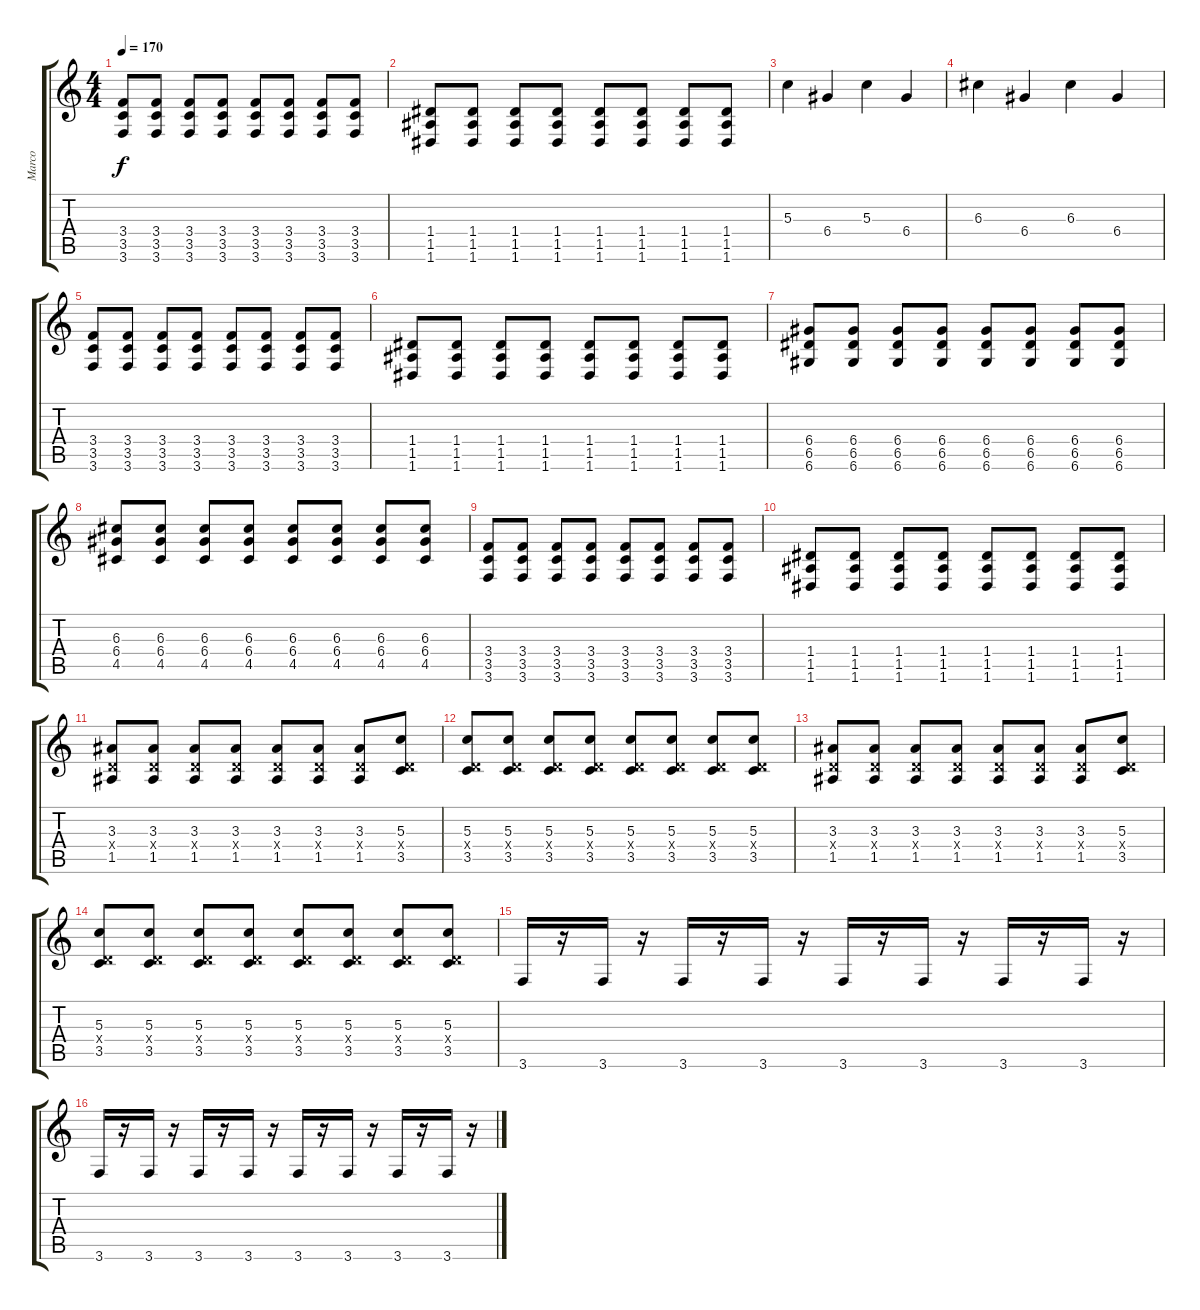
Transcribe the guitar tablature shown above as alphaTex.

\track ("Marco" "Marco") {instrument electricguitarmuted}
\staff {score tabs}
\tuning (E4 B3 G3 D3 A2 D2) {hide}
\ts (4 4)
\tempo 170
\clef g2
\ks c
(3.4 3.5 3.6).8{dy f instrument distortionguitar} (3.4 3.5 3.6).8 (3.4 3.5 3.6).8 (3.4 3.5 3.6).8 (3.4 3.5 3.6).8 (3.4 3.5 3.6).8 (3.4 3.5 3.6).8 (3.4 3.5 3.6).8 |
(1.4 1.5 1.6).8 (1.4 1.5 1.6).8 (1.4 1.5 1.6).8 (1.4 1.5 1.6).8 (1.4 1.5 1.6).8 (1.4 1.5 1.6).8 (1.4 1.5 1.6).8 (1.4 1.5 1.6).8 |
5.3.4{volume 14 instrument electricguitarclean} 6.4.4 5.3.4 6.4.4 |
6.3.4 6.4.4 6.3.4 6.4.4 |
(3.4 3.5 3.6).8{volume 12 instrument distortionguitar} (3.4 3.5 3.6).8 (3.4 3.5 3.6).8 (3.4 3.5 3.6).8 (3.4 3.5 3.6).8 (3.4 3.5 3.6).8 (3.4 3.5 3.6).8 (3.4 3.5 3.6).8 |
(1.4 1.5 1.6).8 (1.4 1.5 1.6).8 (1.4 1.5 1.6).8 (1.4 1.5 1.6).8 (1.4 1.5 1.6).8 (1.4 1.5 1.6).8 (1.4 1.5 1.6).8 (1.4 1.5 1.6).8 |
(6.4 6.5 6.6).8 (6.4 6.5 6.6).8 (6.4 6.5 6.6).8 (6.4 6.5 6.6).8 (6.4 6.5 6.6).8 (6.4 6.5 6.6).8 (6.4 6.5 6.6).8 (6.4 6.5 6.6).8 |
(6.3 6.4 4.5).8 (6.3 6.4 4.5).8 (6.3 6.4 4.5).8 (6.3 6.4 4.5).8 (6.3 6.4 4.5).8 (6.3 6.4 4.5).8 (6.3 6.4 4.5).8 (6.3 6.4 4.5).8 |
(3.4 3.5 3.6).8{instrument distortionguitar} (3.4 3.5 3.6).8 (3.4 3.5 3.6).8 (3.4 3.5 3.6).8 (3.4 3.5 3.6).8 (3.4 3.5 3.6).8 (3.4 3.5 3.6).8 (3.4 3.5 3.6).8 |
(1.4 1.5 1.6).8 (1.4 1.5 1.6).8 (1.4 1.5 1.6).8 (1.4 1.5 1.6).8 (1.4 1.5 1.6).8 (1.4 1.5 1.6).8 (1.4 1.5 1.6).8 (1.4 1.5 1.6).8 |
(3.3 0.4{x} 1.5).8{instrument electricguitarmuted} (3.3 0.4{x} 1.5).8 (3.3 0.4{x} 1.5).8 (3.3 0.4{x} 1.5).8 (3.3 0.4{x} 1.5).8 (3.3 0.4{x} 1.5).8 (3.3 0.4{x} 1.5).8 (5.3 0.4{x} 3.5).8 |
(5.3 0.4{x} 3.5).8 (5.3 0.4{x} 3.5).8 (5.3 0.4{x} 3.5).8 (5.3 0.4{x} 3.5).8 (5.3 0.4{x} 3.5).8 (5.3 0.4{x} 3.5).8 (5.3 0.4{x} 3.5).8 (5.3 0.4{x} 3.5).8 |
(3.3 0.4{x} 1.5).8{instrument electricguitarmuted} (3.3 0.4{x} 1.5).8 (3.3 0.4{x} 1.5).8 (3.3 0.4{x} 1.5).8 (3.3 0.4{x} 1.5).8 (3.3 0.4{x} 1.5).8 (3.3 0.4{x} 1.5).8 (5.3 0.4{x} 3.5).8 |
(5.3 0.4{x} 3.5).8 (5.3 0.4{x} 3.5).8 (5.3 0.4{x} 3.5).8 (5.3 0.4{x} 3.5).8 (5.3 0.4{x} 3.5).8 (5.3 0.4{x} 3.5).8 (5.3 0.4{x} 3.5).8 (5.3 0.4{x} 3.5).8 |
3.6.16{instrument distortionguitar} r.16 3.6.16 r.16 3.6.16 r.16 3.6.16 r.16 3.6.16 r.16 3.6.16 r.16 3.6.16 r.16 3.6.16 r.16 |
3.6.16 r.16 3.6.16 r.16 3.6.16 r.16 3.6.16 r.16 3.6.16 r.16 3.6.16 r.16 3.6.16 r.16 3.6.16 r.16
